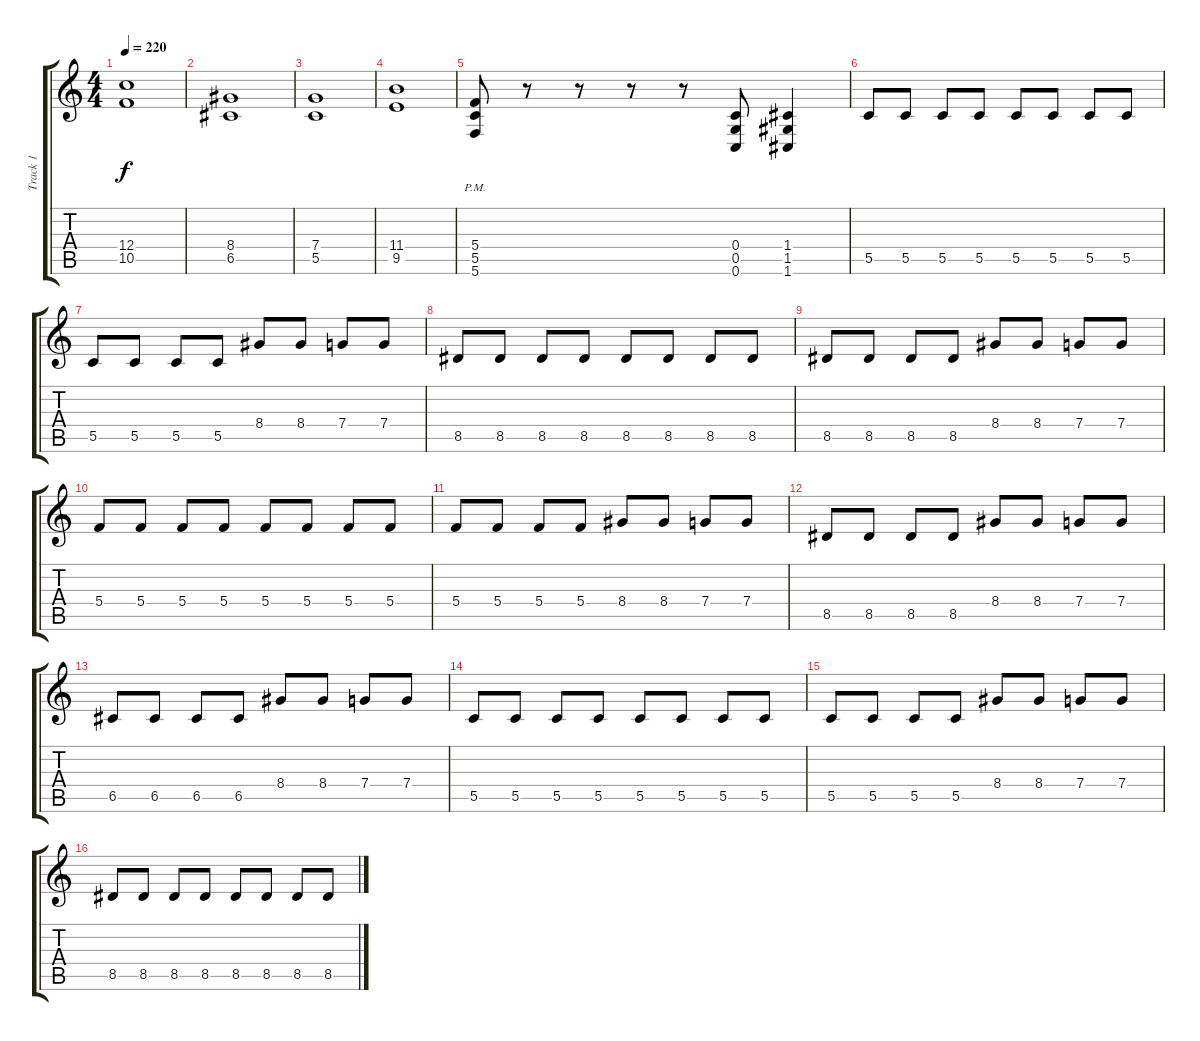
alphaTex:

\track ("Track 1" "Track 1") {instrument overdrivenguitar}
\staff {score tabs}
\tuning (D4 A3 F3 C3 G2 C2) {hide}
\ts (4 4)
\tempo 220
\clef g2
\ks c
(12.4 10.5).1{dy f} |
(8.4 6.5).1 |
(7.4 5.5).1 |
(11.4 9.5).1 |
(5.4 5.5 5.6{pm}).8 r.8 r.8 r.8 r.8 (0.4 0.5 0.6).8 (1.4 1.5 1.6).4 |
5.5.8 5.5.8 5.5.8 5.5.8 5.5.8 5.5.8 5.5.8 5.5.8 |
5.5.8 5.5.8 5.5.8 5.5.8 8.4.8 8.4.8 7.4.8 7.4.8 |
8.5.8 8.5.8 8.5.8 8.5.8 8.5.8 8.5.8 8.5.8 8.5.8 |
8.5.8 8.5.8 8.5.8 8.5.8 8.4.8 8.4.8 7.4.8 7.4.8 |
5.4.8 5.4.8 5.4.8 5.4.8 5.4.8 5.4.8 5.4.8 5.4.8 |
5.4.8 5.4.8 5.4.8 5.4.8 8.4.8 8.4.8 7.4.8 7.4.8 |
8.5.8 8.5.8 8.5.8 8.5.8 8.4.8 8.4.8 7.4.8 7.4.8 |
6.5.8 6.5.8 6.5.8 6.5.8 8.4.8 8.4.8 7.4.8 7.4.8 |
5.5.8 5.5.8 5.5.8 5.5.8 5.5.8 5.5.8 5.5.8 5.5.8 |
5.5.8 5.5.8 5.5.8 5.5.8 8.4.8 8.4.8 7.4.8 7.4.8 |
8.5.8 8.5.8 8.5.8 8.5.8 8.5.8 8.5.8 8.5.8 8.5.8
